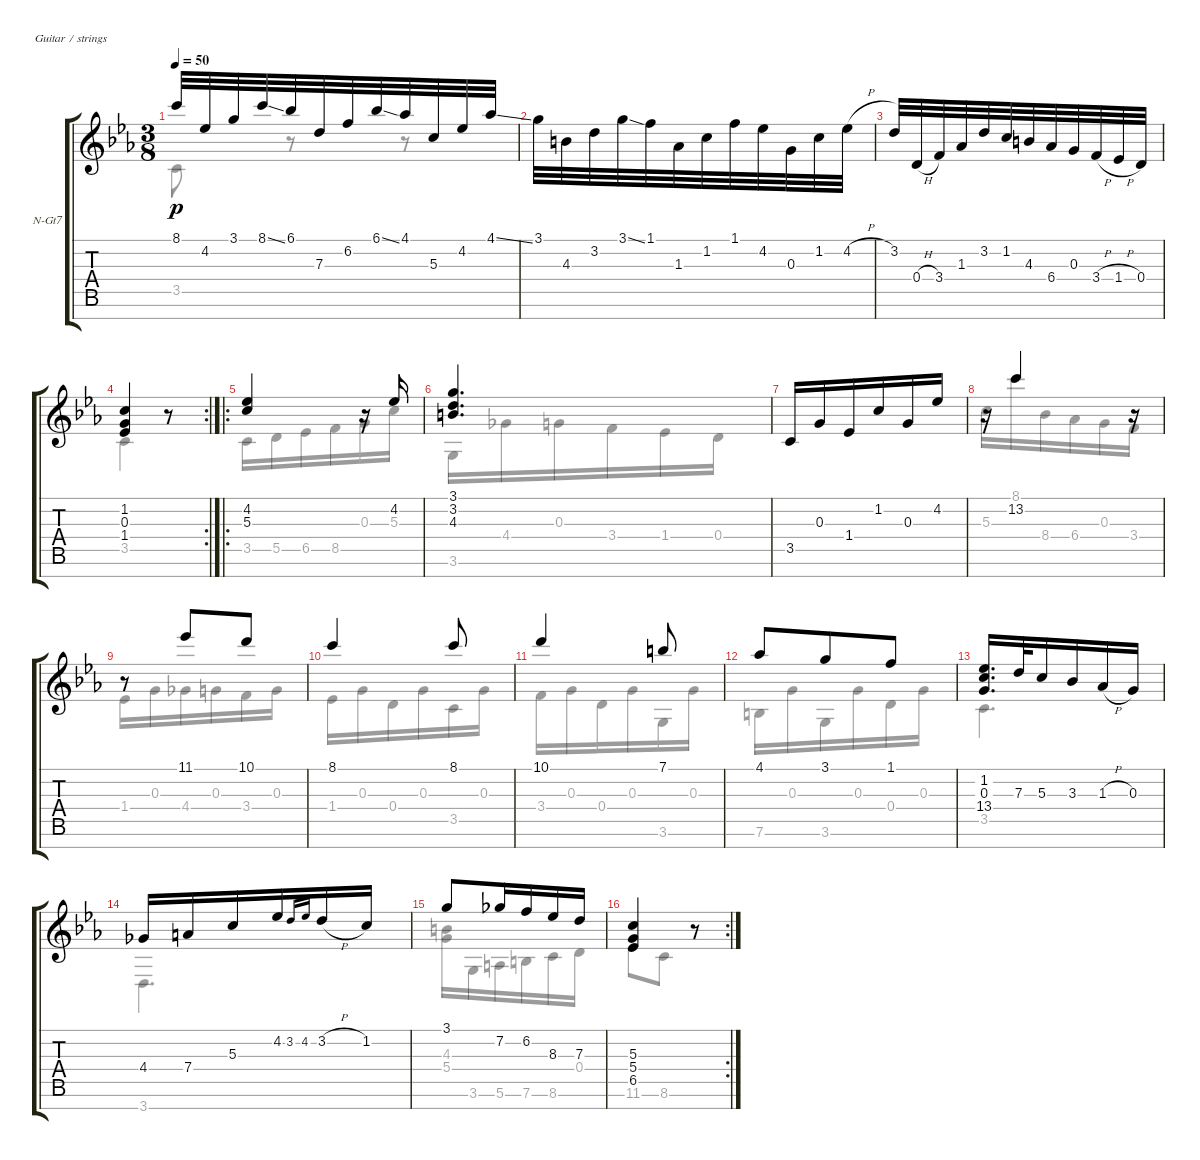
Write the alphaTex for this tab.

\defaultSystemsLayout 4
\bracketExtendMode groupsimilarinstruments
\firstSystemTrackNameOrientation horizontal
\otherSystemsTrackNameOrientation horizontal
\track ("Nylon Guitar" "N-Gt7") {instrument acousticguitarnylon}
\staff {score tabs}
\tuning (E4 B3 G3 D3 A2 E2 B1)
\voice
\ts (3 8)
\tempo 50
\clef g2
\ks eb
8.1.32{dy p} 4.2.32 3.1.32 8.1{ss}.32 6.1.32 7.3.32 6.2.32 6.1{ss}.32 4.1.32 5.3.32 4.2.32 4.1{ss}.32 |
3.1.32 4.3.32 3.2.32 3.1{ss}.32 1.1.32 1.3.32 1.2.32 1.1.32 4.2.32 0.3.32 1.2.32 4.2{h}.32 |
3.2.32 0.4{h}.32 3.4.32 1.3.32 3.2.32 1.2.32 4.3.32 6.4.32 0.3.32 3.4{h}.32 1.4{h}.32 0.4.32 |
\rc 2
(1.2 0.3 1.4).4 r.8 |
\ro
(4.2 5.3).4 r.16 4.2.16 |
(3.1 3.2 4.3).4{d} |
3.5.16 0.3.16 1.4.16 1.2.16 0.3.16 4.2.16 |
r.16 13.2.4 r.16 |
r.8 11.1.8 10.1.8 |
8.1.4 8.1.8 |
10.1.4 7.1.8 |
4.1.8 3.1.8 1.1.8 |
(0.3 1.2 13.4).16{d} 7.3.32 5.3.16 3.3.16 1.3{h}.16 0.3.16 |
4.4.16 7.4.16 5.3.16 4.2.16 3.2.16{gr onbeat} 4.2.16{gr onbeat} 3.2{h}.16 1.2.16 |
3.1.8 7.2.16 6.2.16 8.3.16 7.3.16 |
\rc 2
(5.3 5.4 6.5).4 r.8
\voice
\clef g2
\ottava regular
\simile none
\ks eb
3.5.8{dy p} r.8 r.8 |
|
|
3.5.4 r.8 |
3.5.16 5.5.16 6.5.16 8.5.16 0.3.16 5.3.16 |
3.6.16 4.4.16 0.3.16 3.4.16 1.4.16 0.4.16 |
|
5.3.16 8.1.16 8.4.16 6.4.16 0.3.16 3.4.16 |
1.4.16 0.3.16 4.4.16 0.3.16 3.4.16 0.3.16 |
1.4.16 0.3.16 0.4.16 0.3.16 3.5.16 0.3.16 |
3.4.16 0.3.16 0.4.16 0.3.16 3.6.16 0.3.16 |
7.6.16 0.3.16 3.6.16 0.3.16 0.4.16 0.3.16 |
3.5.4{d} |
3.7.4{d} |
(4.3 5.4).16 3.6.16 5.6.16 7.6.16 8.6.16 0.4.16 |
11.6.8 8.6.8 r.8
